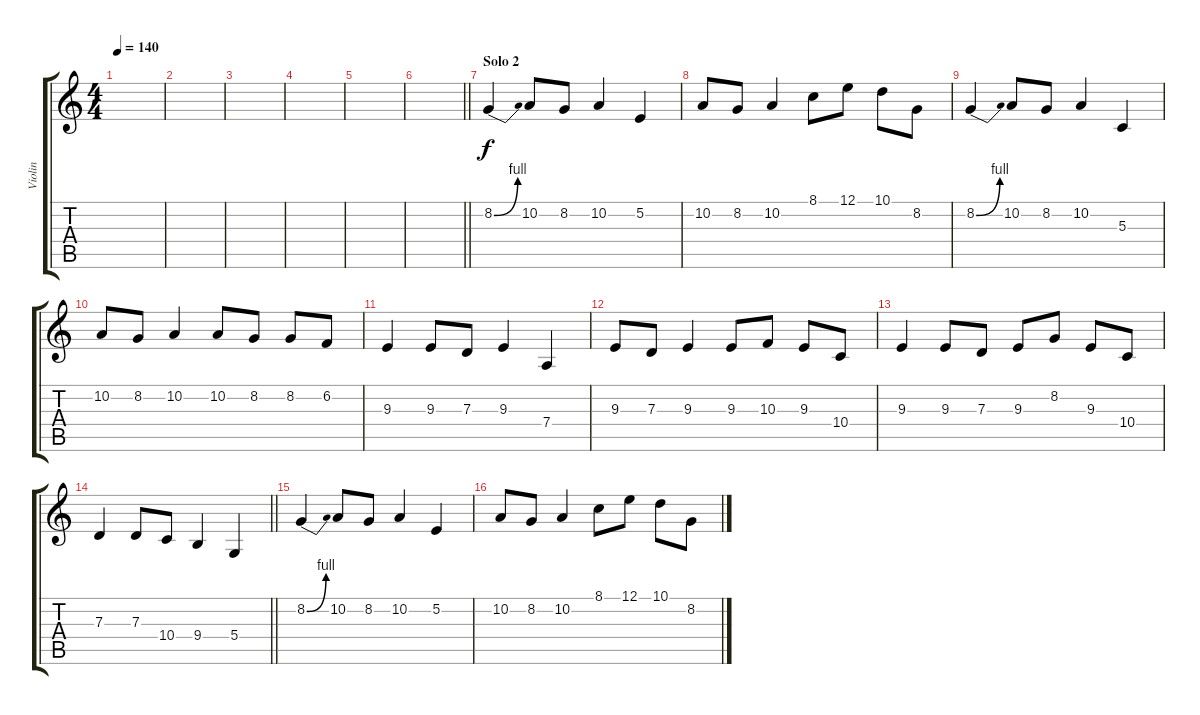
\track ("Violin" "Violin") {instrument violin}
\staff {score tabs}
\tuning (E4 B3 G3 D3 A2 E2) {hide}
\ts (4 4)
\tempo 140
\clef g2
\ks c
|
|
|
|
|
\barLineRight lightlight
|
\section ("" "Solo 2")
8.2{be (bend 0 0 60 4)}.4 10.2.8 8.2.8 10.2.4 5.2.4 |
10.2.8 8.2.8 10.2.4 8.1.8 12.1.8 10.1.8 8.2.8 |
8.2{be (bend 0 0 60 4)}.4 10.2.8 8.2.8 10.2.4 5.3.4 |
10.2.8 8.2.8 10.2.4 10.2.8 8.2.8 8.2.8 6.2.8 |
9.3.4 9.3.8 7.3.8 9.3.4 7.4.4 |
9.3.8 7.3.8 9.3.4 9.3.8 10.3.8 9.3.8 10.4.8 |
9.3.4 9.3.8 7.3.8 9.3.8 8.2.8 9.3.8 10.4.8 |
\barLineRight lightlight
7.3.4 7.3.8 10.4.8 9.4.4 5.4.4 |
8.2{be (bend 0 0 60 4)}.4 10.2.8 8.2.8 10.2.4 5.2.4 |
10.2.8 8.2.8 10.2.4 8.1.8 12.1.8 10.1.8 8.2.8
